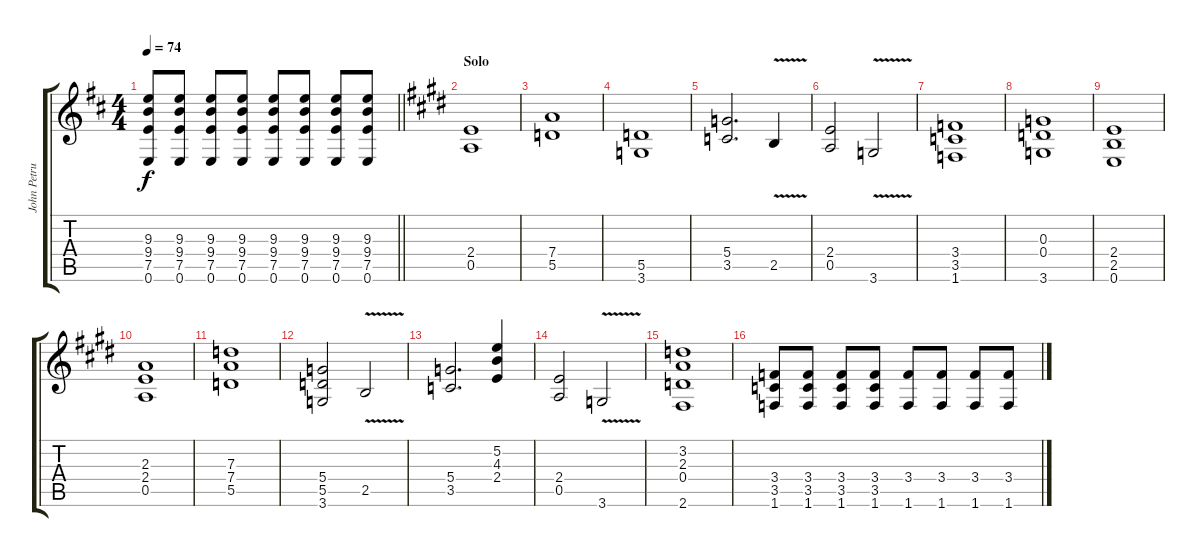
\track ("John Petrucci" "John Petru") {instrument overdrivenguitar}
\staff {score tabs}
\tuning (E4 B3 G3 D3 A2 E2) {hide}
\ts (4 4)
\tempo 74
\clef g2
\barLineRight lightlight
\ks bminor
(9.3 9.4 7.5 0.6).8{dy f} (9.3 9.4 7.5 0.6).8 (9.3 9.4 7.5 0.6).8 (9.3 9.4 7.5 0.6).8 (9.3 9.4 7.5 0.6).8 (9.3 9.4 7.5 0.6).8 (9.3 9.4 7.5 0.6).8 (9.3 9.4 7.5 0.6).8 |
\section ("" "Solo")
\ks e
(2.4 0.5).1 |
(7.4 5.5).1 |
(5.5 3.6).1 |
(5.4 3.5).2{d} 2.5{v}.4 |
(2.4 0.5).2 3.6{v}.2 |
(3.4 3.5 1.6).1 |
(0.3 0.4 3.6).1 |
(2.4 2.5 0.6).1 |
(2.3 2.4 0.5).1 |
(7.3 7.4 5.5).1 |
(5.4 5.5 3.6).2 2.5{v}.2 |
(5.4 3.5).2{d} (5.2 4.3 2.4).4 |
(2.4 0.5).2 3.6{v}.2 |
(3.2 2.3 0.4 2.6).1 |
(3.4 3.5 1.6).8 (3.4 3.5 1.6).8 (3.4 3.5 1.6).8 (3.4 3.5 1.6).8 (3.4 1.6).8 (3.4 1.6).8 (3.4 1.6).8 (3.4 1.6).8
